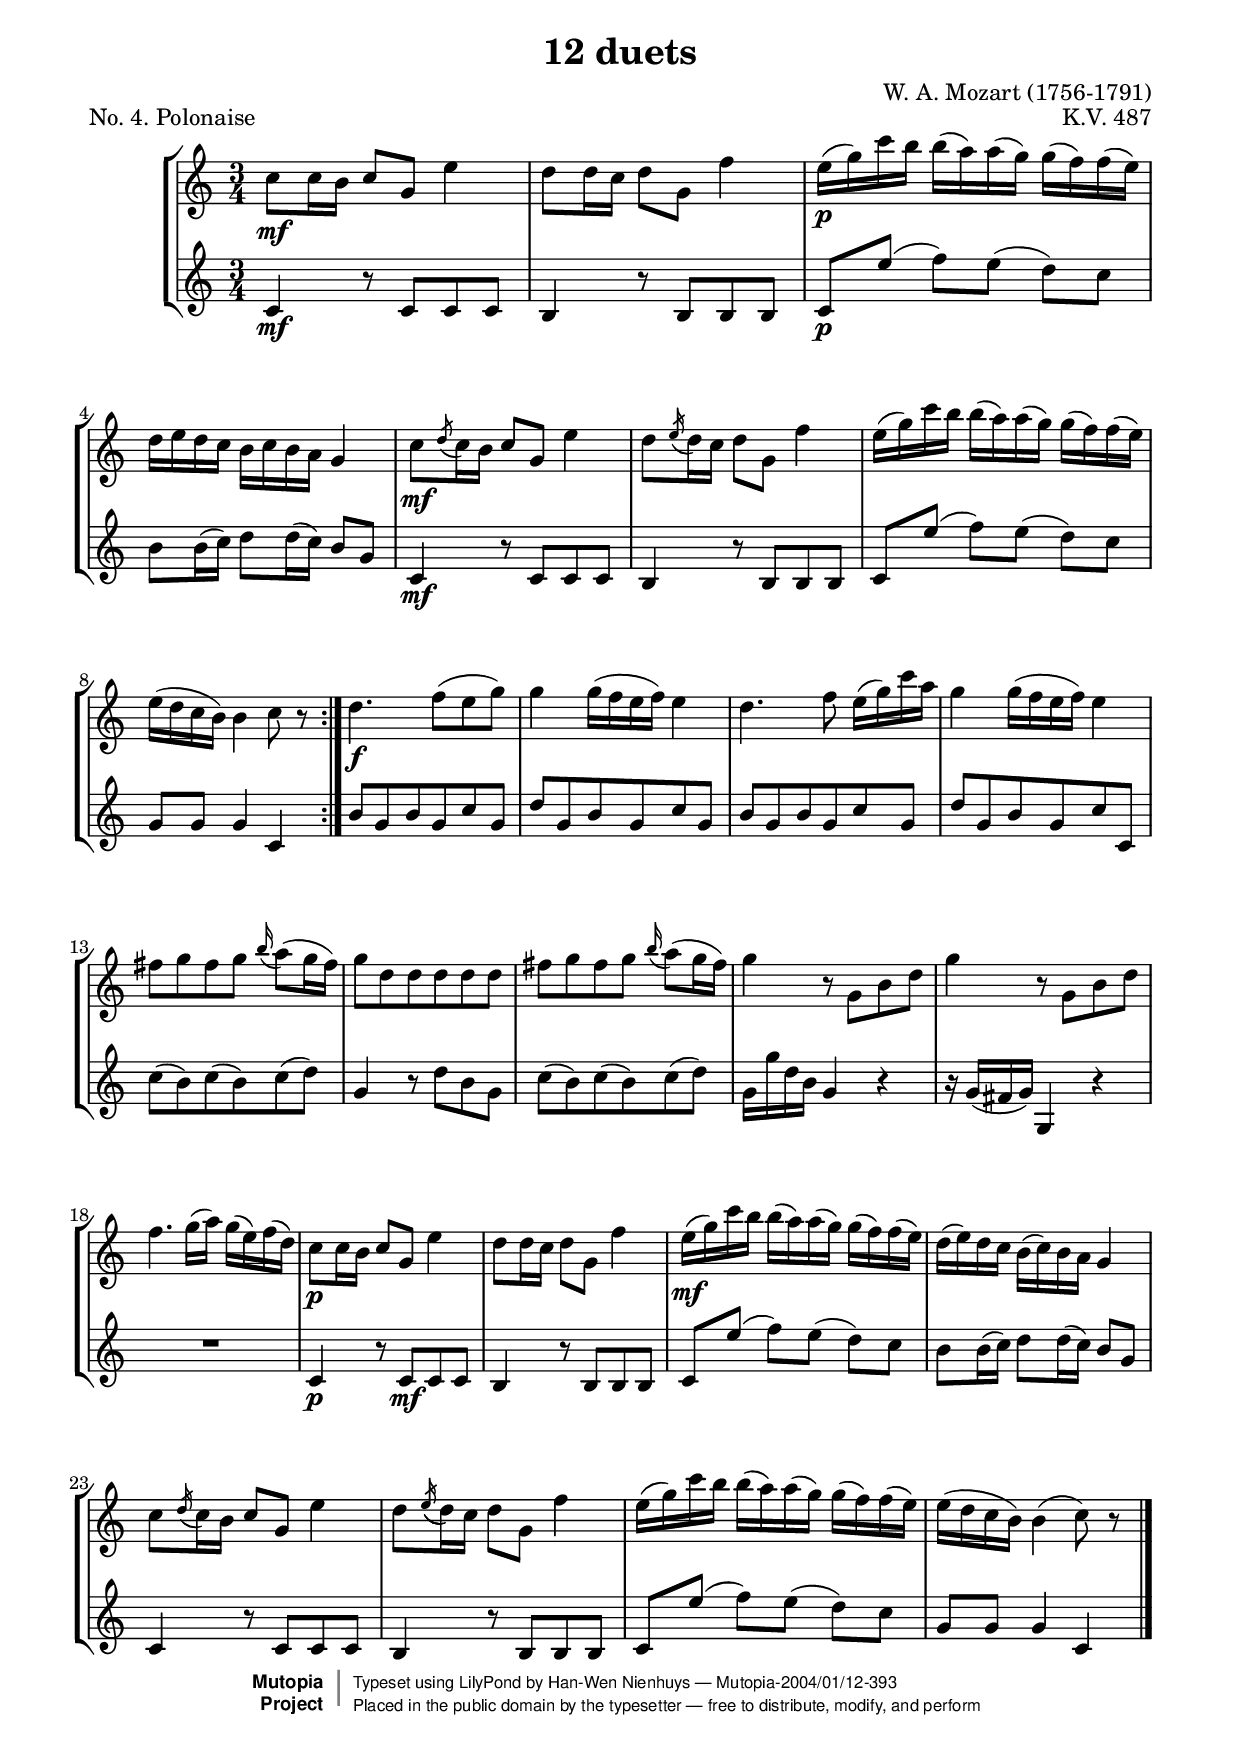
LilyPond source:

\version "2.19.7"

\version "2.19.7"

\header {
    title = "12 duets"
    composer = "W. A. Mozart (1756-1791)"

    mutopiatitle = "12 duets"
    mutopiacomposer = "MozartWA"
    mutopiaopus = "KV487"
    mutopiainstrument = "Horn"
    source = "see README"
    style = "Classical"
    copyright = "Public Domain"
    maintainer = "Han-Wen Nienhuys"
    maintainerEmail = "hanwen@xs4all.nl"
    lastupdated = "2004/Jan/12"
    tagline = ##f
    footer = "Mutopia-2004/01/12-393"
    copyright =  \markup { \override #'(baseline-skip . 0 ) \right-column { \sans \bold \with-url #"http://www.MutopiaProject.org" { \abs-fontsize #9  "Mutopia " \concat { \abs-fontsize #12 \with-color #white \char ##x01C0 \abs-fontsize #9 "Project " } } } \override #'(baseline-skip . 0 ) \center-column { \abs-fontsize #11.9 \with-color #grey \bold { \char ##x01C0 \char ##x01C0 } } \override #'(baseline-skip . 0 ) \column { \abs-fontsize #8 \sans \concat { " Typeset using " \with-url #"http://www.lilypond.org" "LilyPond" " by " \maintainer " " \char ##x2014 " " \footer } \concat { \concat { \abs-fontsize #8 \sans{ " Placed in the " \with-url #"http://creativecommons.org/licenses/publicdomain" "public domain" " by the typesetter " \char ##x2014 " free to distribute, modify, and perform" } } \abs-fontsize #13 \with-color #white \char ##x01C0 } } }
    opus = "K.V. 487"
}

\paper {
  ragged-last-bottom = ##f
  % previously
  line-width = 18.0\cm
  % but looked asymetrical
  left-margin = 15\mm
  right-margin = 15\mm
}

global =  {
    \time 3/4
    \key c \major
    
    }

hornI =  \relative c'' {
    \repeat volta 2 {
    c8\mf c16 b c8 g e'4 |
    d8 d16 c d8 g, f'4
    e16(\p g) c b b( a) a( g) g( f) f( e) |
    d e d c b c b a g4 |
    \octaveCheck c''
    c8\mf \acciaccatura d8 c16 b
    c8 g e'4 d8 \acciaccatura e16 d16 c d8 g, f'4 |
    e16( g) c b b( a ) a( g)  g( f) f( e) |
    e( d c b ) b4 c8 r |
}
    
	\octaveCheck d''
	d4.\f f8( e g)
	g4 g16( f e f ) e4|
	d4. f8 e16( g ) c a |
	g4 g16 ( f e f ) e4
	fis8 g fis g \appoggiatura b16  a8[( g16 fis] )|
	g8 d d d d d |
	fis8 g fis g \appoggiatura b16 a8[( g16 fis)]|
	g4 r8 g,8 b d g4 r8 g,8 b d |
	\octaveCheck f''
	f4. g16( a16) g16( e) f( d) |
	c8\p c16 b c8 g e'4 | d8 d16 c d8 g, f'4 |
	e16(\mf g) c b b(a ) a(g) g(f) f( e) |
	d( e) d c b( c ) b a g4

    %% Stosser puts appoggiatura here; I believe this is wrong.
	c8 \acciaccatura d16 c16 b c8 g e'4
	\octaveCheck d''
	d8 \acciaccatura e16( d16) c d8 g, f'4 |
	e16( g) c b  b(a ) a(g) g(f) f( e) |
	e( d c b) b4( c8) r
    \bar "|."
}

hornII =  \relative c' {
    \repeat volta 2 {
%       now useless as LP does the right thing by default
%	#(o verride-auto-beam-setting '(begin 1 8 3 4)  1 8 'Staff)  
	c4\mf r8 c c c b4 r8 b b b |
	c\p e'( f)[ e]( d) c |
	b b16( c ) d8 d16 ( c ) b8 g |
	c,4\mf r8 c[ c c] b4 r8 b[ b b] |
	c  e'( f)[ e(] d)[ c] |
	g g g4 c,4 |	
    }
	b'8 g b g c g d' g, b g c g
	b g b g c g |
	d' g, b g c c,  |
	c' ( b) c(b) c( d)|
	g,4 r8 d'8[ b g] |
	c8 ( b) c( b) c( d)
	g,16 g' d b g4 r4 |
	r16 g( fis g) g,4 r
	R2.

    
	c4\p r8 c[\mf c c]
        % Stoesser writes c c b here, I believe it is an error.
    
	b4 r8 b[ b b] |
	c e'( f[) e(] d[) c] |
	b b16 ( c ) d8 d16( c) b8 g|
	c,4 r8 c[ c c] |
	b4 r8 b[ b b] |
	c e'(f[) e] ( d)[ c] |
	g g g4 c,
}

\score {
\new StaffGroup   <<
    \new Staff << \global \hornI >>
    \new Staff <<\global \hornII >>
    >>
\layout { }

  \midi {
    \tempo 4 = 85
    }


\header {
    piece = "No. 4. Polonaise"
    
}

   }
